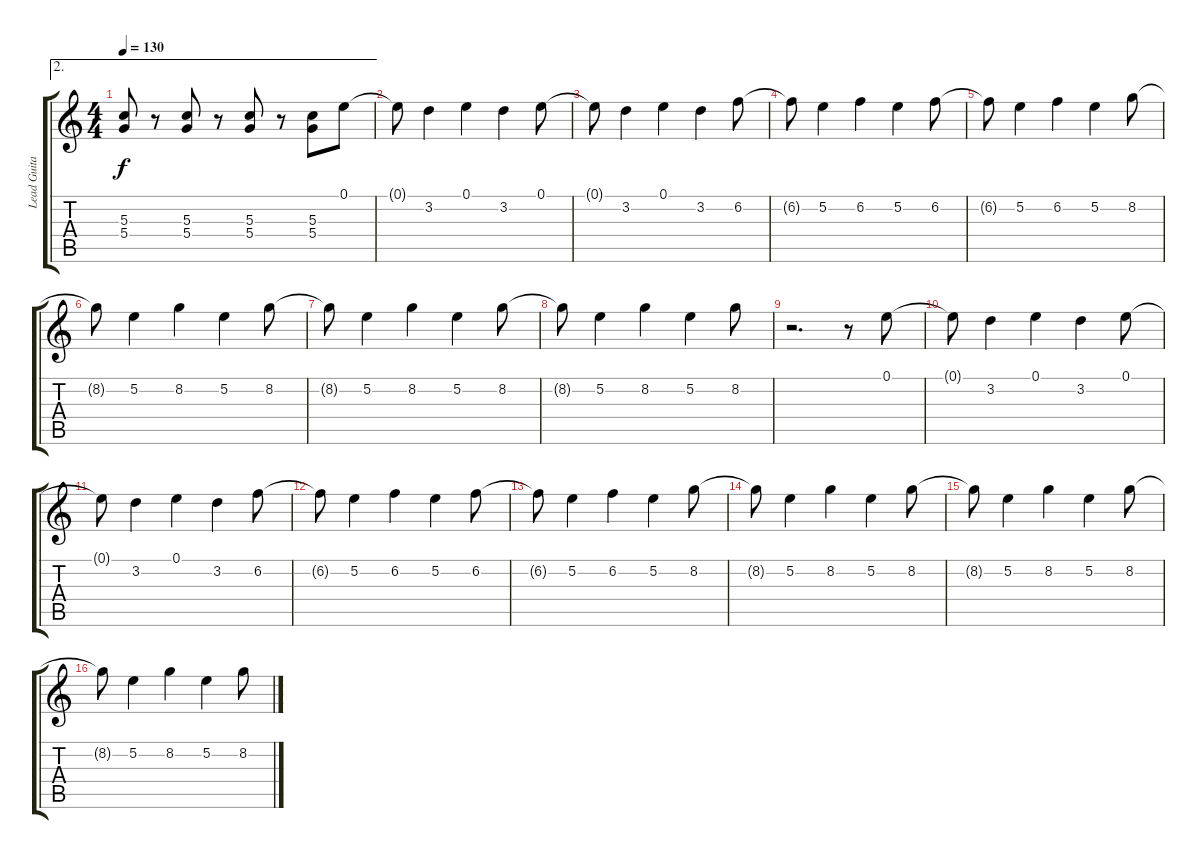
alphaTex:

\track ("Lead Guitar" "Lead Guita") {instrument overdrivenguitar}
\staff {score tabs}
\tuning (E4 B3 G3 D3 A2 E2) {hide}
\ae 2
\ts (4 4)
\tempo 130
\clef g2
\ks c
(5.3 5.4).8{dy f} r.8 (5.3 5.4).8 r.8 (5.3 5.4).8 r.8 (5.3 5.4).8 0.1.8 |
\section ("" "")
0.1{t}.8 3.2.4 0.1.4 3.2.4 0.1.8 |
0.1{t}.8 3.2.4 0.1.4 3.2.4 6.2.8 |
6.2{t}.8 5.2.4 6.2.4 5.2.4 6.2.8 |
6.2{t}.8 5.2.4 6.2.4 5.2.4 8.2.8 |
8.2{t}.8 5.2.4 8.2.4 5.2.4 8.2.8 |
8.2{t}.8 5.2.4 8.2.4 5.2.4 8.2.8 |
8.2{t}.8 5.2.4 8.2.4 5.2.4 8.2.8 |
r.2{d} r.8 0.1.8 |
0.1{t}.8 3.2.4 0.1.4 3.2.4 0.1.8 |
0.1{t}.8 3.2.4 0.1.4 3.2.4 6.2.8 |
6.2{t}.8 5.2.4 6.2.4 5.2.4 6.2.8 |
6.2{t}.8 5.2.4 6.2.4 5.2.4 8.2.8 |
8.2{t}.8 5.2.4 8.2.4 5.2.4 8.2.8 |
8.2{t}.8 5.2.4 8.2.4 5.2.4 8.2.8 |
8.2{t}.8 5.2.4 8.2.4 5.2.4 8.2.8
